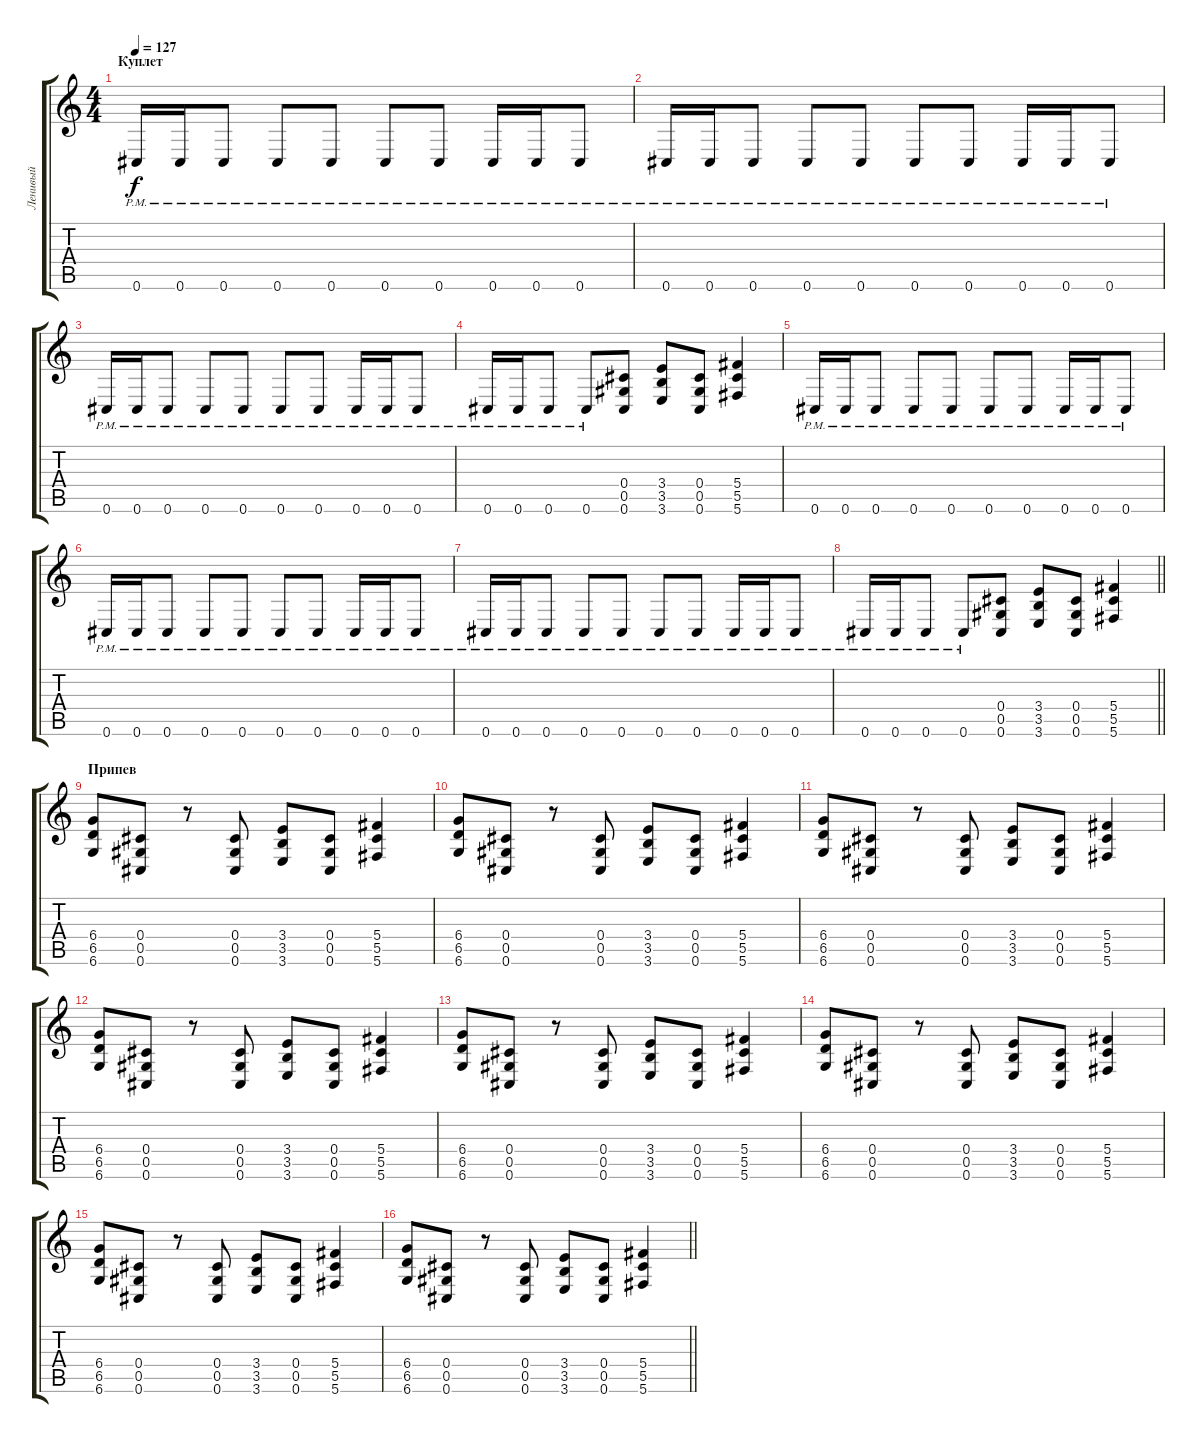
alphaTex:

\track ("Ленивый" "Ленивый") {instrument overdrivenguitar}
\staff {score tabs}
\tuning (Eb4 Bb3 Gb3 Db3 Ab2 Db2) {hide}
\ts (4 4)
\section ("" "Куплет")
\tempo 127
\clef g2
\ks c
0.6{pm}.16{dy f} 0.6{pm}.16 0.6{pm}.8 0.6{pm}.8 0.6{pm}.8 0.6{pm}.8 0.6{pm}.8 0.6{pm}.16 0.6{pm}.16 0.6{pm}.8 |
0.6{pm}.16 0.6{pm}.16 0.6{pm}.8 0.6{pm}.8 0.6{pm}.8 0.6{pm}.8 0.6{pm}.8 0.6{pm}.16 0.6{pm}.16 0.6{pm}.8 |
0.6{pm}.16 0.6{pm}.16 0.6{pm}.8 0.6{pm}.8 0.6{pm}.8 0.6{pm}.8 0.6{pm}.8 0.6{pm}.16 0.6{pm}.16 0.6{pm}.8 |
0.6{pm}.16 0.6{pm}.16 0.6{pm}.8 0.6{pm}.8 (0.4 0.5 0.6).8 (3.4 3.5 3.6).8 (0.4 0.5 0.6).8 (5.4 5.5 5.6).4 |
0.6{pm}.16 0.6{pm}.16 0.6{pm}.8 0.6{pm}.8 0.6{pm}.8 0.6{pm}.8 0.6{pm}.8 0.6{pm}.16 0.6{pm}.16 0.6{pm}.8 |
0.6{pm}.16 0.6{pm}.16 0.6{pm}.8 0.6{pm}.8 0.6{pm}.8 0.6{pm}.8 0.6{pm}.8 0.6{pm}.16 0.6{pm}.16 0.6{pm}.8 |
0.6{pm}.16 0.6{pm}.16 0.6{pm}.8 0.6{pm}.8 0.6{pm}.8 0.6{pm}.8 0.6{pm}.8 0.6{pm}.16 0.6{pm}.16 0.6{pm}.8 |
\barLineRight lightlight
0.6{pm}.16 0.6{pm}.16 0.6{pm}.8 0.6{pm}.8 (0.4 0.5 0.6).8 (3.4 3.5 3.6).8 (0.4 0.5 0.6).8 (5.4 5.5 5.6).4 |
\section ("" "Припев")
(6.4 6.5 6.6).8 (0.4 0.5 0.6).8 r.8 (0.4 0.5 0.6).8 (3.4 3.5 3.6).8 (0.4 0.5 0.6).8 (5.4 5.5 5.6).4 |
(6.4 6.5 6.6).8 (0.4 0.5 0.6).8 r.8 (0.4 0.5 0.6).8 (3.4 3.5 3.6).8 (0.4 0.5 0.6).8 (5.4 5.5 5.6).4 |
(6.4 6.5 6.6).8 (0.4 0.5 0.6).8 r.8 (0.4 0.5 0.6).8 (3.4 3.5 3.6).8 (0.4 0.5 0.6).8 (5.4 5.5 5.6).4 |
(6.4 6.5 6.6).8 (0.4 0.5 0.6).8 r.8 (0.4 0.5 0.6).8 (3.4 3.5 3.6).8 (0.4 0.5 0.6).8 (5.4 5.5 5.6).4 |
(6.4 6.5 6.6).8 (0.4 0.5 0.6).8 r.8 (0.4 0.5 0.6).8 (3.4 3.5 3.6).8 (0.4 0.5 0.6).8 (5.4 5.5 5.6).4 |
(6.4 6.5 6.6).8 (0.4 0.5 0.6).8 r.8 (0.4 0.5 0.6).8 (3.4 3.5 3.6).8 (0.4 0.5 0.6).8 (5.4 5.5 5.6).4 |
(6.4 6.5 6.6).8 (0.4 0.5 0.6).8 r.8 (0.4 0.5 0.6).8 (3.4 3.5 3.6).8 (0.4 0.5 0.6).8 (5.4 5.5 5.6).4 |
\barLineRight lightlight
(6.4 6.5 6.6).8 (0.4 0.5 0.6).8 r.8 (0.4 0.5 0.6).8 (3.4 3.5 3.6).8 (0.4 0.5 0.6).8 (5.4 5.5 5.6).4
